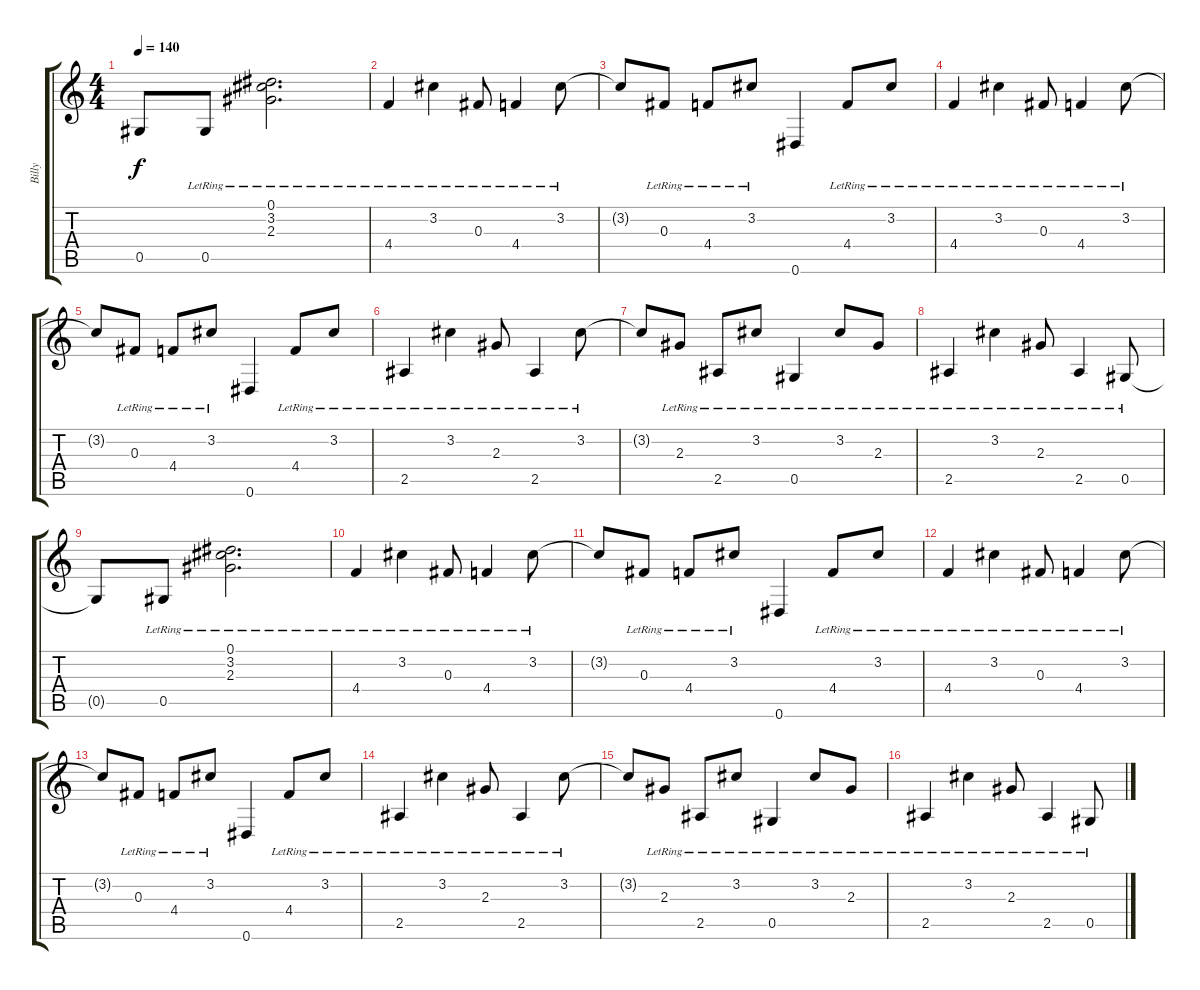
\track ("Billy" "Billy") {instrument acousticguitarsteel}
\staff {score tabs}
\tuning (Eb4 Bb3 Gb3 Db3 Ab2 Eb2) {hide}
\ts (4 4)
\tempo 140
\clef g2
\ks c
0.5{t}.8{dy f} 0.5{lr}.8 (0.1{lr} 3.2{lr} 2.3{lr}).2{d} |
4.4{lr}.4 3.2{lr}.4 0.3{lr}.8 4.4{lr}.4 3.2{lr}.8 |
3.2{t}.8 0.3{lr}.8 4.4{lr}.8 3.2{lr}.8 0.6.4 4.4{lr}.8 3.2{lr}.8 |
4.4{lr}.4 3.2{lr}.4 0.3{lr}.8 4.4{lr}.4 3.2{lr}.8 |
3.2{t}.8 0.3{lr}.8 4.4{lr}.8 3.2{lr}.8 0.6.4 4.4{lr}.8 3.2{lr}.8 |
2.5{lr}.4 3.2{lr}.4 2.3{lr}.8 2.5{lr}.4 3.2{lr}.8 |
3.2{t}.8 2.3{lr}.8 2.5{lr}.8 3.2{lr}.8 0.5{lr}.4 3.2{lr}.8 2.3{lr}.8 |
2.5{lr}.4 3.2{lr}.4 2.3{lr}.8 2.5{lr}.4 0.5{lr}.8 |
0.5{t}.8 0.5{lr}.8 (0.1{lr} 3.2{lr} 2.3{lr}).2{d} |
4.4{lr}.4 3.2{lr}.4 0.3{lr}.8 4.4{lr}.4 3.2{lr}.8 |
3.2{t}.8 0.3{lr}.8 4.4{lr}.8 3.2{lr}.8 0.6.4 4.4{lr}.8 3.2{lr}.8 |
4.4{lr}.4 3.2{lr}.4 0.3{lr}.8 4.4{lr}.4 3.2{lr}.8 |
3.2{t}.8 0.3{lr}.8 4.4{lr}.8 3.2{lr}.8 0.6.4 4.4{lr}.8 3.2{lr}.8 |
2.5{lr}.4 3.2{lr}.4 2.3{lr}.8 2.5{lr}.4 3.2{lr}.8 |
3.2{t}.8 2.3{lr}.8 2.5{lr}.8 3.2{lr}.8 0.5{lr}.4 3.2{lr}.8 2.3{lr}.8 |
2.5{lr}.4 3.2{lr}.4 2.3{lr}.8 2.5{lr}.4 0.5{lr}.8
